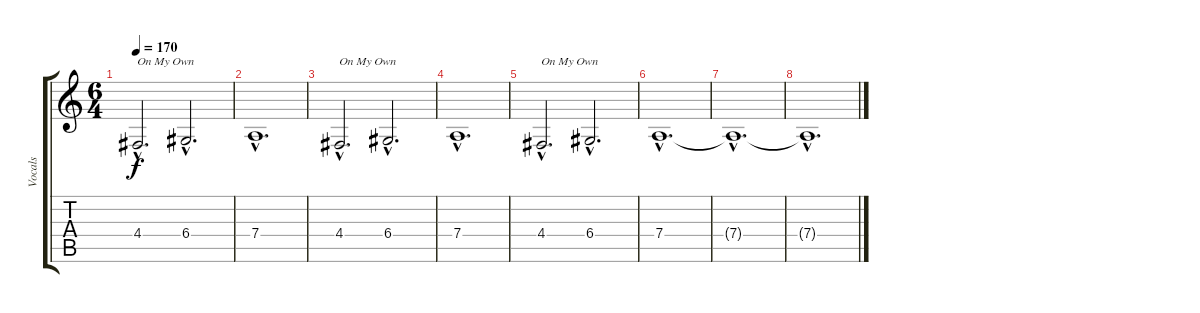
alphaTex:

\track ("Vocals" "Vocals") {instrument oboe}
\staff {score tabs}
\tuning (E4 B3 G3 D3 A2 D2) {hide}
\ts (6 4)
\tempo 170
\clef g2
\ks c
4.4{hac}.2{d txt "On My Own" dy f} 6.4{hac}.2{d} |
7.4{hac}.1{d} |
4.4{hac}.2{d txt "On My Own"} 6.4{hac}.2{d} |
7.4{hac}.1{d} |
4.4{hac}.2{d txt "On My Own"} 6.4{hac}.2{d} |
7.4{hac}.1{d} |
7.4{hac t}.1{d} |
7.4{hac t}.1{d}
